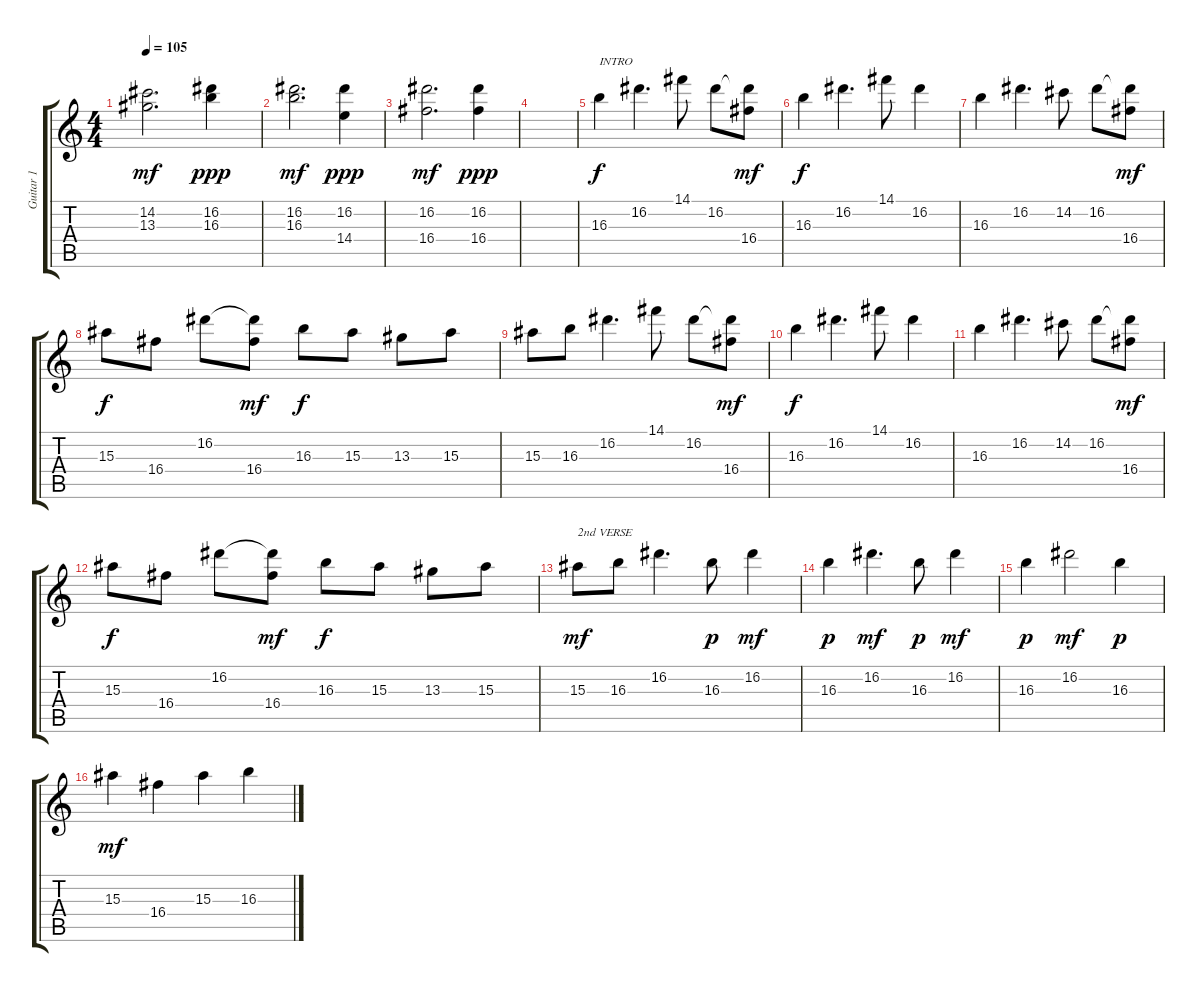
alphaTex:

\track ("Guitar 1" "Guitar 1") {instrument overdrivenguitar}
\staff {score tabs}
\tuning (E4 B3 G3 D3 A2 E2) {hide}
\ts (4 4)
\tempo 105
\clef g2
\ks c
(14.2 13.3).2{d dy mf volume 0} (16.2 16.3).4{dy ppp volume 13} |
(16.2 16.3).2{d dy mf volume 0} (16.2 14.4).4{dy ppp volume 13} |
(16.2 16.4).2{d dy mf volume 0} (16.2 16.4).4{dy ppp volume 13} |
|
16.3.4{txt "INTRO" dy f} 16.2.4{d} 14.1.8 16.2.8 (16.2{t} 16.4).8{dy mf} |
16.3.4{dy f} 16.2.4{d} 14.1.8 16.2.4 |
16.3.4 16.2.4{d} 14.2.8 16.2.8 (16.2{t} 16.4).8{dy mf} |
15.3.8{dy f} 16.4.8 16.2.8 (16.2{t} 16.4).8{dy mf} 16.3.8{dy f} 15.3.8 13.3.8 15.3.8 |
15.3.8 16.3.8 16.2.4{d} 14.1.8 16.2.8 (16.2{t} 16.4).8{dy mf} |
16.3.4{dy f} 16.2.4{d} 14.1.8 16.2.4 |
16.3.4 16.2.4{d} 14.2.8 16.2.8 (16.2{t} 16.4).8{dy mf} |
15.3.8{dy f} 16.4.8 16.2.8 (16.2{t} 16.4).8{dy mf} 16.3.8{dy f} 15.3.8 13.3.8 15.3.8 |
15.3.8{txt "2nd VERSE" dy mf} 16.3.8 16.2.4{d} 16.3.8{dy p} 16.2.4{dy mf} |
16.3.4{dy p} 16.2.4{d dy mf} 16.3.8{dy p} 16.2.4{dy mf} |
16.3.4{dy p} 16.2.2{dy mf} 16.3.4{dy p} |
15.3.4{dy mf} 16.4.4 15.3.4 16.3.4
